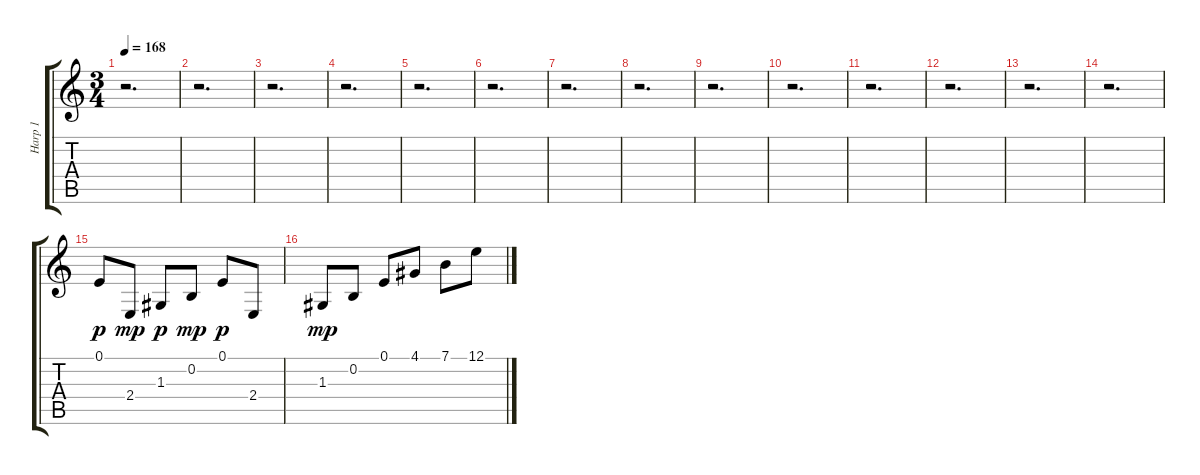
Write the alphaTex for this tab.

\track ("Harp 1" "Harp 1") {instrument orchestralharp}
\staff {score tabs}
\tuning (E4 B3 G3 D3 A2 E2) {hide}
\ts (3 4)
\tempo 168
\clef g2
\ks c
r.2{d dy mp} |
r.2{d} |
r.2{d} |
r.2{d} |
r.2{d} |
r.2{d} |
r.2{d} |
r.2{d} |
r.2{d} |
r.2{d} |
r.2{d} |
r.2{d} |
r.2{d} |
r.2{d} |
0.1.8{dy p} 2.4.8{dy mp} 1.3.8{dy p} 0.2.8{dy mp} 0.1.8{dy p} 2.4.8 |
1.3.8{dy mp} 0.2.8 0.1.8 4.1.8 7.1.8 12.1.8
